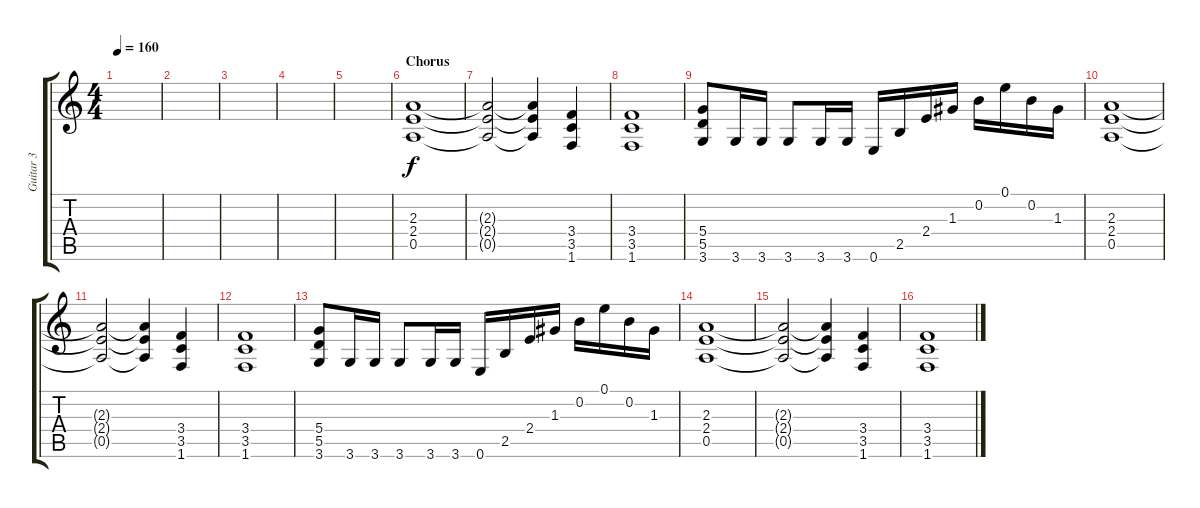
\track ("Guitar 3" "Guitar 3") {instrument distortionguitar}
\staff {score tabs}
\tuning (E4 B3 G3 D3 A2 E2) {hide}
\ts (4 4)
\tempo 160
\clef g2
\ks c
|
|
|
|
|
\section ("" "Chorus")
(2.3 2.4 0.5).1{instrument distortionguitar} |
(2.3{t} 2.4{t} 0.5{t}).2 (2.3{t} 2.4{t} 0.5{t}).4 (3.4 3.5 1.6).4 |
(3.4 3.5 1.6).1 |
(5.4 5.5 3.6).8 3.6.16 3.6.16 3.6.8 3.6.16 3.6.16 0.6.16 2.5.16 2.4.16 1.3.16 0.2.16 0.1.16 0.2.16 1.3.16 |
(2.3 2.4 0.5).1 |
(2.3{t} 2.4{t} 0.5{t}).2 (2.3{t} 2.4{t} 0.5{t}).4 (3.4 3.5 1.6).4 |
(3.4 3.5 1.6).1 |
(5.4 5.5 3.6).8 3.6.16 3.6.16 3.6.8 3.6.16 3.6.16 0.6.16 2.5.16 2.4.16 1.3.16 0.2.16 0.1.16 0.2.16 1.3.16 |
(2.3 2.4 0.5).1 |
(2.3{t} 2.4{t} 0.5{t}).2 (2.3{t} 2.4{t} 0.5{t}).4 (3.4 3.5 1.6).4 |
(3.4 3.5 1.6).1
